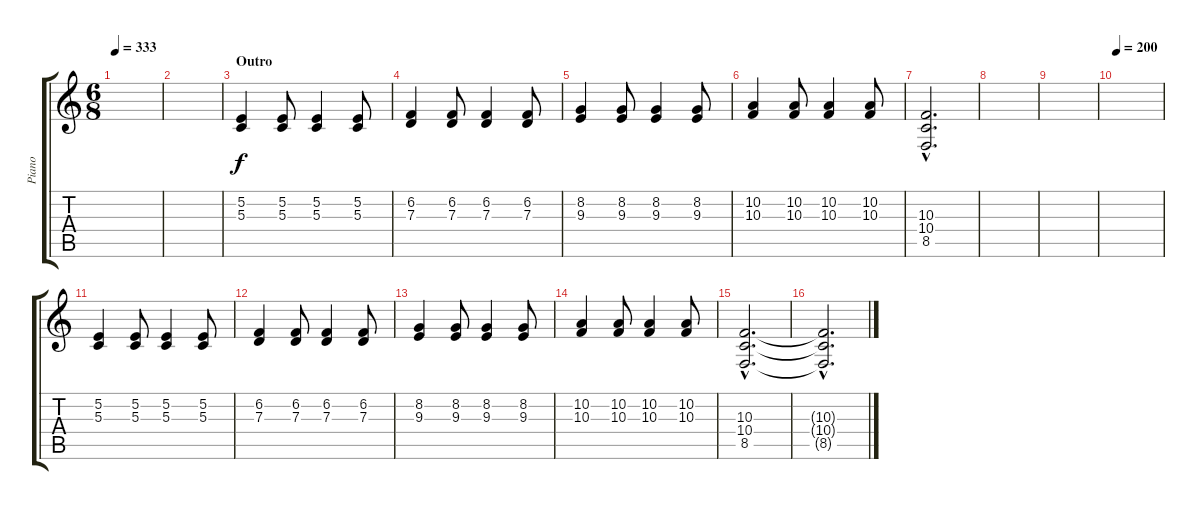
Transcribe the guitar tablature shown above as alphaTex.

\track ("Piano" "Piano") {instrument acousticgrandpiano}
\staff {score tabs}
\tuning (E4 B3 G3 D3 A2 E2) {hide}
\ts (6 8)
\tempo 333
\clef g2
\ks c
|
|
\section ("" "Outro")
(5.2 5.3).4 (5.2 5.3).8 (5.2 5.3).4 (5.2 5.3).8 |
(6.2 7.3).4 (6.2 7.3).8 (6.2 7.3).4 (6.2 7.3).8 |
(8.2 9.3).4 (8.2 9.3).8 (8.2 9.3).4 (8.2 9.3).8 |
(10.2 10.3).4 (10.2 10.3).8 (10.2 10.3).4 (10.2 10.3).8 |
(10.3{hac} 10.4{hac} 8.5{hac}).2{d} |
|
|
\tempo 200
|
(5.2 5.3).4 (5.2 5.3).8 (5.2 5.3).4 (5.2 5.3).8 |
(6.2 7.3).4 (6.2 7.3).8 (6.2 7.3).4 (6.2 7.3).8 |
(8.2 9.3).4 (8.2 9.3).8 (8.2 9.3).4 (8.2 9.3).8 |
(10.2 10.3).4 (10.2 10.3).8 (10.2 10.3).4 (10.2 10.3).8 |
(10.3{hac} 10.4{hac} 8.5{hac}).2{d} |
(10.3{hac t} 10.4{hac t} 8.5{hac t}).2{d}
